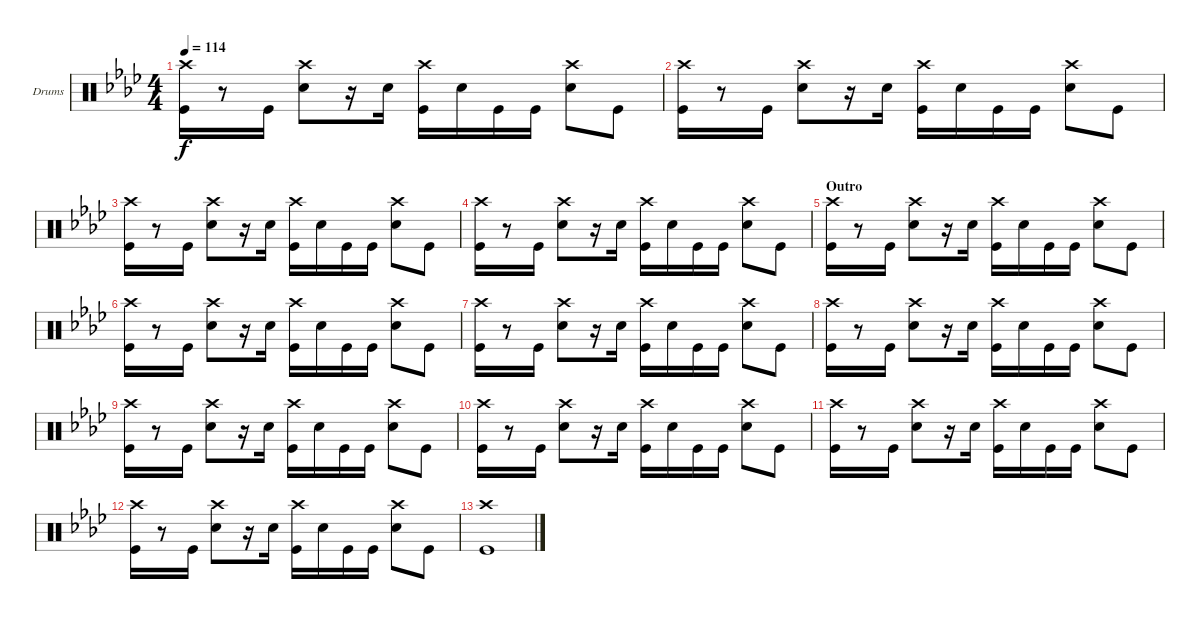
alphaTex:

\defaultSystemsLayout 4
\bracketExtendMode groupsimilarinstruments
\firstSystemTrackNameOrientation horizontal
\otherSystemsTrackNameOrientation horizontal
\track ("Drums" "Drums") {instrument percussion}
\staff {score}
\articulation defaults
\ts (4 4)
\tempo 114
\clef neutral
\ks ab
("Kick (hit)" "Crash high (hit)").16{dy f} r.8 "Kick (hit)".16 ("Snare (hit) 2" "Crash high (hit)").8 r.16 "Snare (hit) 2".16 ("Kick (hit)" "Crash high (hit)").16 "Snare (hit) 2".16 "Kick (hit)".16 "Kick (hit)".16 ("Snare (hit) 2" "Crash high (hit)").8 "Kick (hit)".8 |
("Kick (hit)" "Crash high (hit)").16 r.8 "Kick (hit)".16 ("Snare (hit) 2" "Crash high (hit)").8 r.16 "Snare (hit) 2".16 ("Kick (hit)" "Crash high (hit)").16 "Snare (hit) 2".16 "Kick (hit)".16 "Kick (hit)".16 ("Snare (hit) 2" "Crash high (hit)").8 "Kick (hit)".8 |
("Kick (hit)" "Crash high (hit)").16 r.8 "Kick (hit)".16 ("Snare (hit) 2" "Crash high (hit)").8 r.16 "Snare (hit) 2".16 ("Kick (hit)" "Crash high (hit)").16 "Snare (hit) 2".16 "Kick (hit)".16 "Kick (hit)".16 ("Snare (hit) 2" "Crash high (hit)").8 "Kick (hit)".8 |
("Kick (hit)" "Crash high (hit)").16 r.8 "Kick (hit)".16 ("Snare (hit) 2" "Crash high (hit)").8 r.16 "Snare (hit) 2".16 ("Kick (hit)" "Crash high (hit)").16 "Snare (hit) 2".16 "Kick (hit)".16 "Kick (hit)".16 ("Snare (hit) 2" "Crash high (hit)").8 "Kick (hit)".8 |
\section ("" "Outro")
("Kick (hit)" "Crash high (hit)").16 r.8 "Kick (hit)".16 ("Snare (hit) 2" "Crash high (hit)").8 r.16 "Snare (hit) 2".16 ("Kick (hit)" "Crash high (hit)").16 "Snare (hit) 2".16 "Kick (hit)".16 "Kick (hit)".16 ("Snare (hit) 2" "Crash high (hit)").8 "Kick (hit)".8 |
("Kick (hit)" "Crash high (hit)").16 r.8 "Kick (hit)".16 ("Snare (hit) 2" "Crash high (hit)").8 r.16 "Snare (hit) 2".16 ("Kick (hit)" "Crash high (hit)").16 "Snare (hit) 2".16 "Kick (hit)".16 "Kick (hit)".16 ("Snare (hit) 2" "Crash high (hit)").8 "Kick (hit)".8 |
("Kick (hit)" "Crash high (hit)").16 r.8 "Kick (hit)".16 ("Snare (hit) 2" "Crash high (hit)").8 r.16 "Snare (hit) 2".16 ("Kick (hit)" "Crash high (hit)").16 "Snare (hit) 2".16 "Kick (hit)".16 "Kick (hit)".16 ("Snare (hit) 2" "Crash high (hit)").8 "Kick (hit)".8 |
("Kick (hit)" "Crash high (hit)").16 r.8 "Kick (hit)".16 ("Snare (hit) 2" "Crash high (hit)").8 r.16 "Snare (hit) 2".16 ("Kick (hit)" "Crash high (hit)").16 "Snare (hit) 2".16 "Kick (hit)".16 "Kick (hit)".16 ("Snare (hit) 2" "Crash high (hit)").8 "Kick (hit)".8 |
("Kick (hit)" "Crash high (hit)").16 r.8 "Kick (hit)".16 ("Snare (hit) 2" "Crash high (hit)").8 r.16 "Snare (hit) 2".16 ("Kick (hit)" "Crash high (hit)").16 "Snare (hit) 2".16 "Kick (hit)".16 "Kick (hit)".16 ("Snare (hit) 2" "Crash high (hit)").8 "Kick (hit)".8 |
("Kick (hit)" "Crash high (hit)").16 r.8 "Kick (hit)".16 ("Snare (hit) 2" "Crash high (hit)").8 r.16 "Snare (hit) 2".16 ("Kick (hit)" "Crash high (hit)").16 "Snare (hit) 2".16 "Kick (hit)".16 "Kick (hit)".16 ("Snare (hit) 2" "Crash high (hit)").8 "Kick (hit)".8 |
("Kick (hit)" "Crash high (hit)").16 r.8 "Kick (hit)".16 ("Snare (hit) 2" "Crash high (hit)").8 r.16 "Snare (hit) 2".16 ("Kick (hit)" "Crash high (hit)").16 "Snare (hit) 2".16 "Kick (hit)".16 "Kick (hit)".16 ("Snare (hit) 2" "Crash high (hit)").8 "Kick (hit)".8 |
("Kick (hit)" "Crash high (hit)").16 r.8 "Kick (hit)".16 ("Snare (hit) 2" "Crash high (hit)").8 r.16 "Snare (hit) 2".16 ("Kick (hit)" "Crash high (hit)").16 "Snare (hit) 2".16 "Kick (hit)".16 "Kick (hit)".16 ("Snare (hit) 2" "Crash high (hit)").8 "Kick (hit)".8 |
("Kick (hit)" "Crash high (hit)").1
